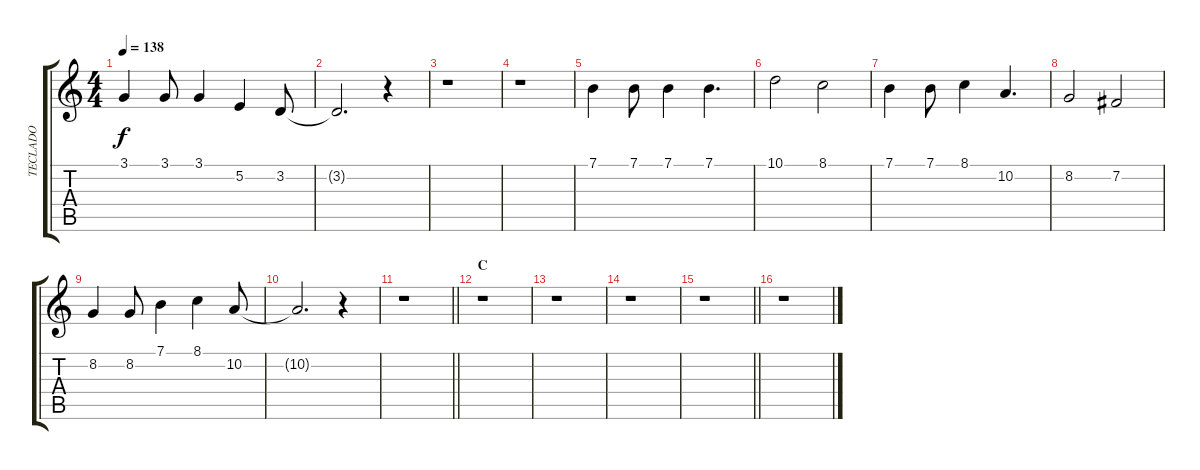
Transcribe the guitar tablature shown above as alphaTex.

\track ("TECLADO" "TECLADO") {instrument choiraahs}
\staff {score tabs}
\tuning (E4 B3 G3 D3 A2 E2) {hide}
\ts (4 4)
\tempo 138
\clef g2
\ks c
3.1.4{dy f} 3.1.8 3.1.4 5.2.4 3.2.8 |
3.2{t}.2{d} r.4 |
r.1 |
r.1 |
7.1.4 7.1.8 7.1.4 7.1.4{d} |
10.1.2 8.1.2 |
7.1.4 7.1.8 8.1.4 10.2.4{d} |
8.2.2 7.2.2 |
8.2.4 8.2.8 7.1.4 8.1.4 10.2.8 |
10.2{t}.2{d} r.4 |
\barLineRight lightlight
r.1 |
\section ("" "C")
r.1 |
r.1 |
r.1 |
\barLineRight lightlight
r.1 |
r.1
